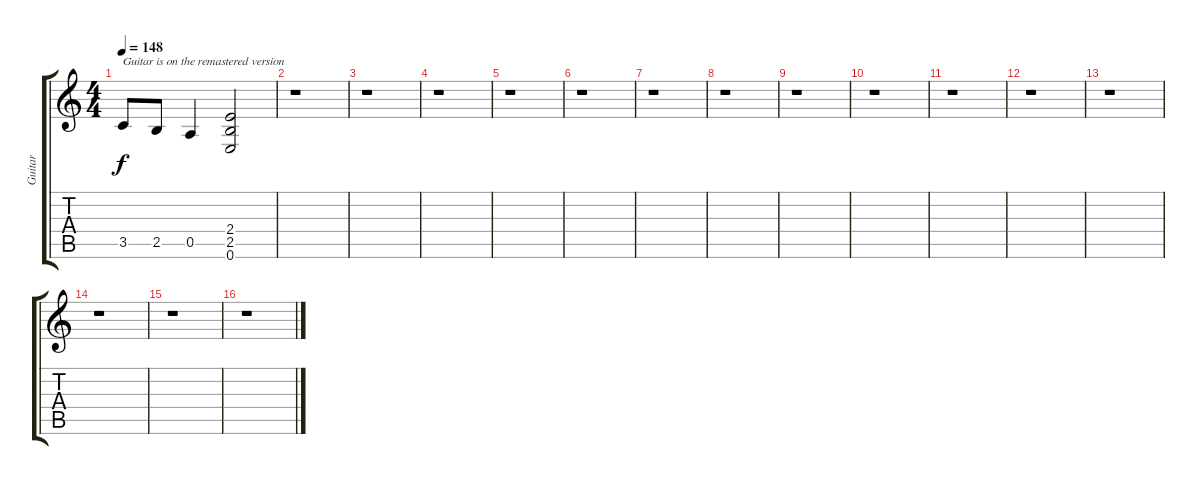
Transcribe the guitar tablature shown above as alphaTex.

\track ("Guitar" "Guitar") {instrument distortionguitar}
\staff {score tabs}
\tuning (E4 B3 G3 D3 A2 E2) {hide}
\ts (4 4)
\tempo 148
\clef g2
\ks c
3.5.8{txt "Guitar is on the remastered version" dy f} 2.5.8 0.5.4 (2.4 2.5 0.6).2 |
r.1 |
r.1 |
r.1 |
r.1 |
r.1 |
r.1 |
r.1 |
r.1 |
r.1 |
r.1 |
r.1 |
r.1 |
r.1 |
r.1 |
r.1
